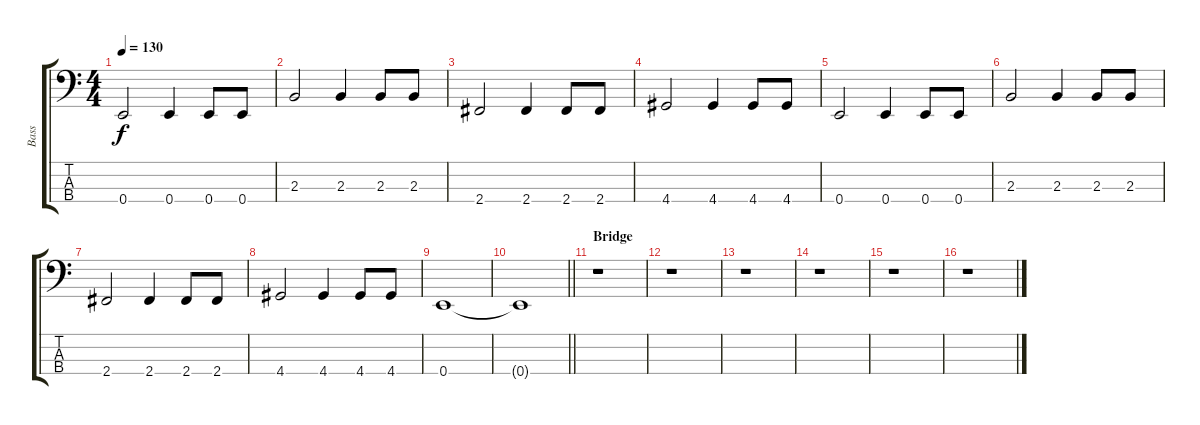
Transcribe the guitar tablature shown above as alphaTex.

\track ("Bass" "Bass") {instrument electricbassfinger}
\staff {score tabs}
\tuning (G2 D2 A1 E1) {hide}
\ts (4 4)
\tempo 130
\clef f4
\ks c
0.4.2{dy f} 0.4.4 0.4.8 0.4.8 |
2.3.2 2.3.4 2.3.8 2.3.8 |
2.4.2 2.4.4 2.4.8 2.4.8 |
4.4.2 4.4.4 4.4.8 4.4.8 |
0.4.2 0.4.4 0.4.8 0.4.8 |
2.3.2 2.3.4 2.3.8 2.3.8 |
2.4.2 2.4.4 2.4.8 2.4.8 |
4.4.2 4.4.4 4.4.8 4.4.8 |
0.4.1 |
\barLineRight lightlight
0.4{t}.1 |
\section ("" "Bridge")
r.1 |
r.1 |
r.1 |
r.1 |
r.1 |
r.1
